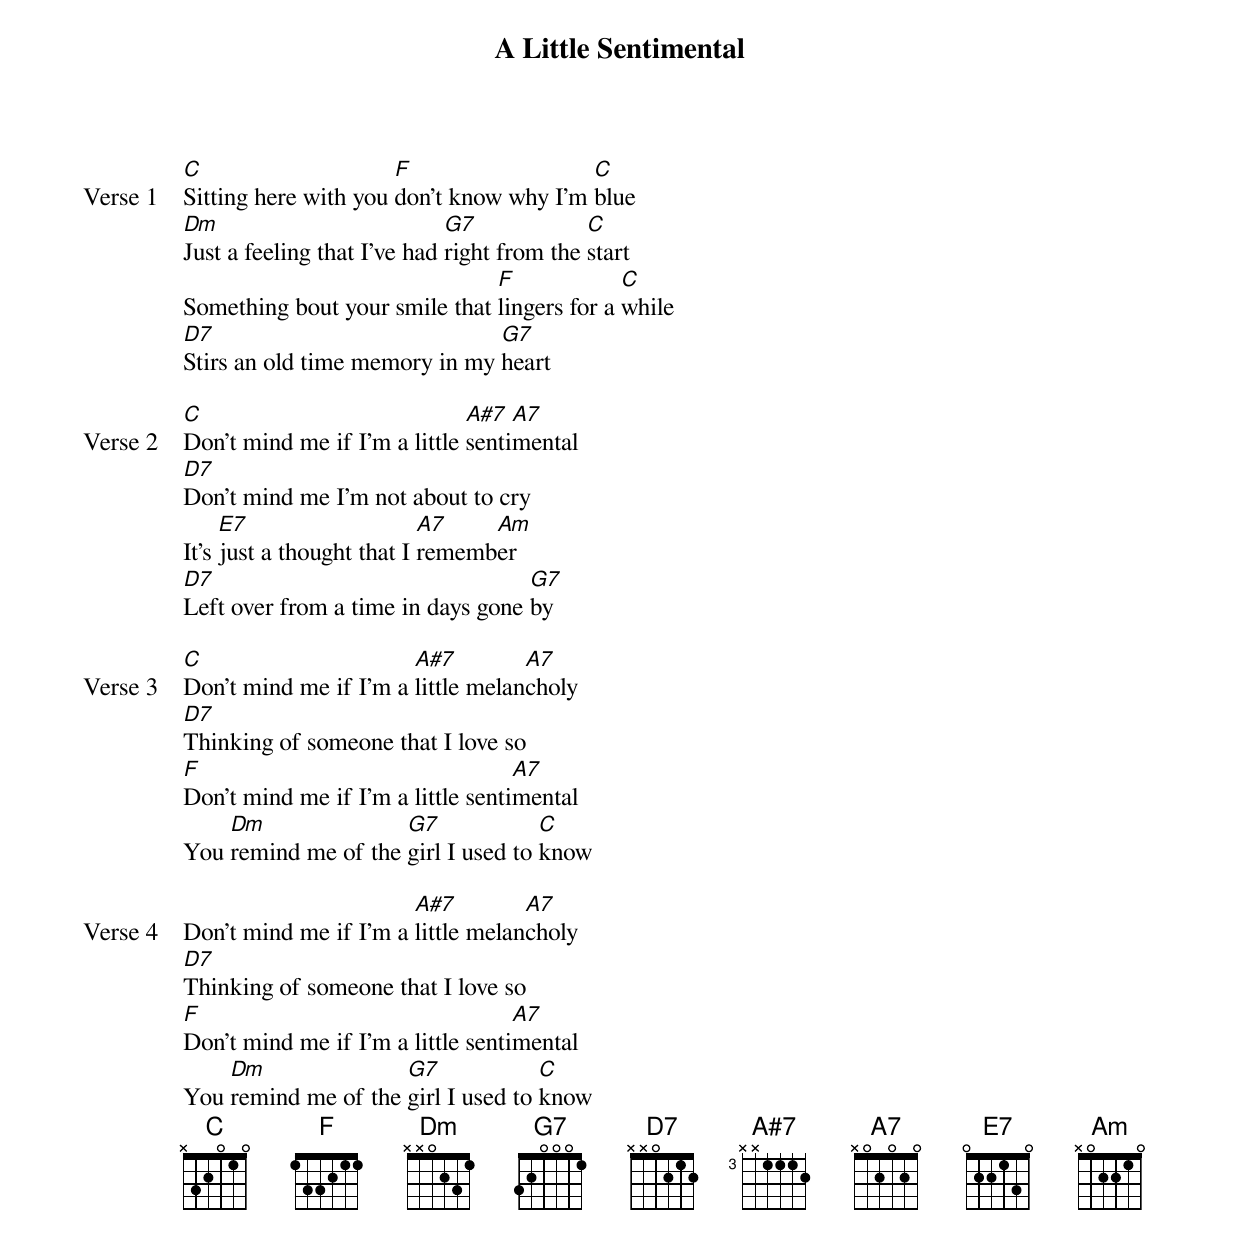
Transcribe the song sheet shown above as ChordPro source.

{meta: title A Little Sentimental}
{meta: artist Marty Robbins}
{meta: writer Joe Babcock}

{start_of_verse: Verse 1}
[C]Sitting here with you [F]don't know why I'm [C]blue
[Dm]Just a feeling that I've had [G7]right from the [C]start
Something bout your smile that [F]lingers for a [C]while
[D7]Stirs an old time memory in my [G7]heart
{end_of_verse}

{start_of_verse: Verse 2}
[C]Don't mind me if I'm a little [A#7]senti[A7]mental
[D7]Don't mind me I'm not about to cry
It's [E7]just a thought that I [A7]rememb[Am]er
[D7]Left over from a time in days gone [G7]by
{end_of_verse}

{start_of_verse: Verse 3}
[C]Don't mind me if I'm a [A#7]little melan[A7]choly
[D7]Thinking of someone that I love so
[F]Don't mind me if I'm a little senti[A7]mental
You [Dm]remind me of the [G7]girl I used to [C]know
{end_of_verse}

{start_of_verse: Verse 4}
Don't mind me if I'm a [A#7]little melan[A7]choly
[D7]Thinking of someone that I love so
[F]Don't mind me if I'm a little senti[A7]mental
You [Dm]remind me of the [G7]girl I used to [C]know
{end_of_verse}
